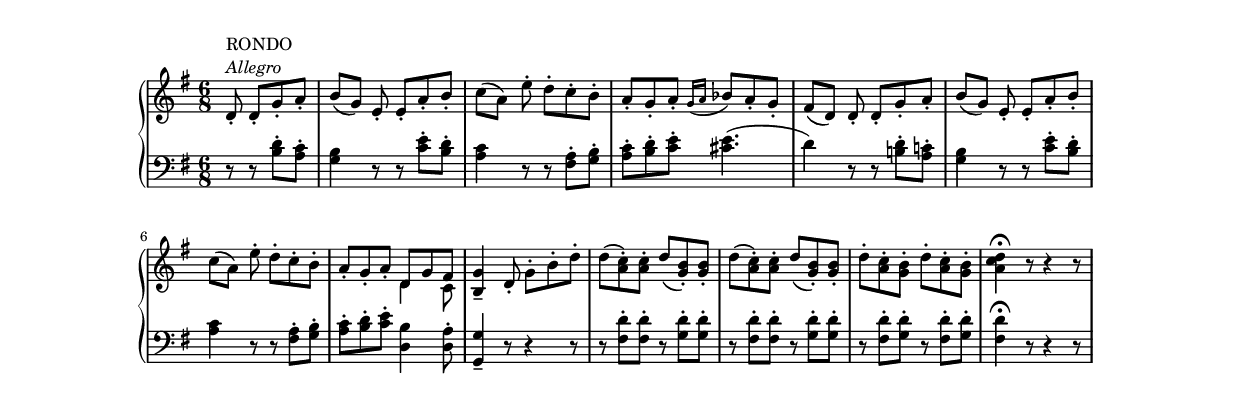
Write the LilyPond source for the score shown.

% Do not edit this file; it is automatically
% generated from Documentation/snippets/new
% This file is in the public domain.
%% Note: this file works from version 2.12.0
\version "2.13.36"
\include "english.ly"
#(set-global-staff-size 15)
\paper {
  line-width = 16\cm
  indent = 0\cm
}

% NR 1.3 Expressive marks


\header {
  lsrtags = "headwords"
  texidoc = ""
  doctitle = "headword"
} % begin verbatim


% L. v. Beethoven, Op. 49 no. 1
% Piano sonata 19 - "Leichte Sonate"
% measures 1 - 12

%\layout {
%   \context {
%      \Score
%      \override SpacingSpanner #'base-shortest-duration =
%         #(ly:make-moment 1 20)
%   }
%}

\new PianoStaff <<

   % RH Staff
   \new Staff {
      \clef treble
      \key g \major
      \time 6/8
      \partial 2
      \once \override TextScript #'staff-padding = #2
      d'8 \staccato
      ^ \markup { \column {
         RONDO
         \italic Allegro } }
      d'8 \staccato
      g'8 \staccato
      a'8 \staccato

      |

      b'8 [ (
      g'8 ] )
      e'8 \staccato
      e' \staccato
      a'8 \staccato
      b'8 \staccato

      |

      c''8 [ (
      a'8 ] )
      e''8 \staccato
      d''8 \staccato
      c''8 \staccato
      b'8 \staccato

      |

      a'8 \staccato
      g'8 \staccato
      a'8 \staccato
      \acciaccatura { g'16 [ a'16 ] }
      bf'8
      a'8 \staccato
      g'8 \staccato

      |

      fs'8 [ (
      d'8 ] )
      d'8 \staccato
      d'8 \staccato
      g'8 \staccato
      a'8 \staccato

      |

      b'8 [ (
      g'8 ] )
      e'8 \staccato
      e'8 \staccato
      a'8 \staccato
      b'8 \staccato

      |

      c''8 [ (
      a'8 ] )
      e''8 \staccato
      d''8 \staccato
      c''8 \staccato
      b'8 \staccato

      |

      a'8 \staccato
      g'8 \staccato
      a'8 \staccato
      <<
         {
            \voiceOne
            d'8
            g'8
            fs'8
            \oneVoice
         }
         \new Voice {
            \voiceTwo
            d'4
            c'8
            \oneVoice
         }
      >>

      |

      <b g'>4 \tenuto
      d'8 \staccato
      g'8 \staccato
      b'8 \staccato
      d''8 \staccato

      |

      d''8 (
      <c'' a'>8 \staccato )
      <c'' a'>8 \staccato
      d''8 (
      <b' g'>8 \staccato )
      <b' g'>8 \staccato

      |

      d''8 (
      <c'' a'>8 \staccato )
      <c'' a'>8 \staccato
      d''8 (
      <b' g'>8 \staccato )
      <b' g'>8 \staccato

      |

      d''8 \staccato
      <c'' a'>8 \staccato
      <b' g'>8 \staccato
      d'' \staccato
      <c'' a'>8 \staccato
      <b' g'>8 \staccato

      |

      <d'' c'' a'>4 \fermata
      r8 r4 r8
   }

   % LH Staff
   \new Staff {
      \clef bass
      \key g \major
      \time 6/8
      \partial 2
      r8
      r8
      <d' b>8 \staccato
      <c' a>8 \staccato

      |

      <b g>4
      r8
      r8
      <e' c'>8 \staccato
      <d' b>8 \staccato

      |

      <c' a>4
      r8
      r8
      <a fs>8 \staccato
      <b g>8 \staccato

      |

      <c' a>8 \staccato
      <b d'>8 \staccato
      <e' c'>8 \staccato
      <e' cs'>4. (

      |

      d'4 )
      r8
      r8
      <d' b!>8 \staccato
      <c'! a>8 \staccato

      |

      <b g>4
      r8
      r8
      <e' c'>8 \staccato
      <d' b>8 \staccato

      |

      <c' a>4
      r8
      r8
      <a fs>8 \staccato
      <b g>8 \staccato

      |

      <c' a>8 \staccato
      <d' b>8 \staccato
      <e' c'>8 \staccato
      <b d>4
      <a d>8 \staccato

      |

      <g g,>4 \tenuto
      r8
      r4
      r8

      |

      r8
      <d' fs>8 \staccato
      <d' fs>8 \staccato
      r8
      <d' g>8 \staccato
      <d' g>8 \staccato

      |

      r8
      <d' fs>8 \staccato
      <d' fs>8 \staccato
      r8
      <d' g>8 \staccato
      <d' g>8 \staccato

      |

      r8
      <d' fs>8 \staccato
      <d' g>8 \staccato
      r8
      <d' fs>8 \staccato
      <d' g>8 \staccato

      |

      <d' fs>4 \fermata
      r8 r4 r8
   }

>>
